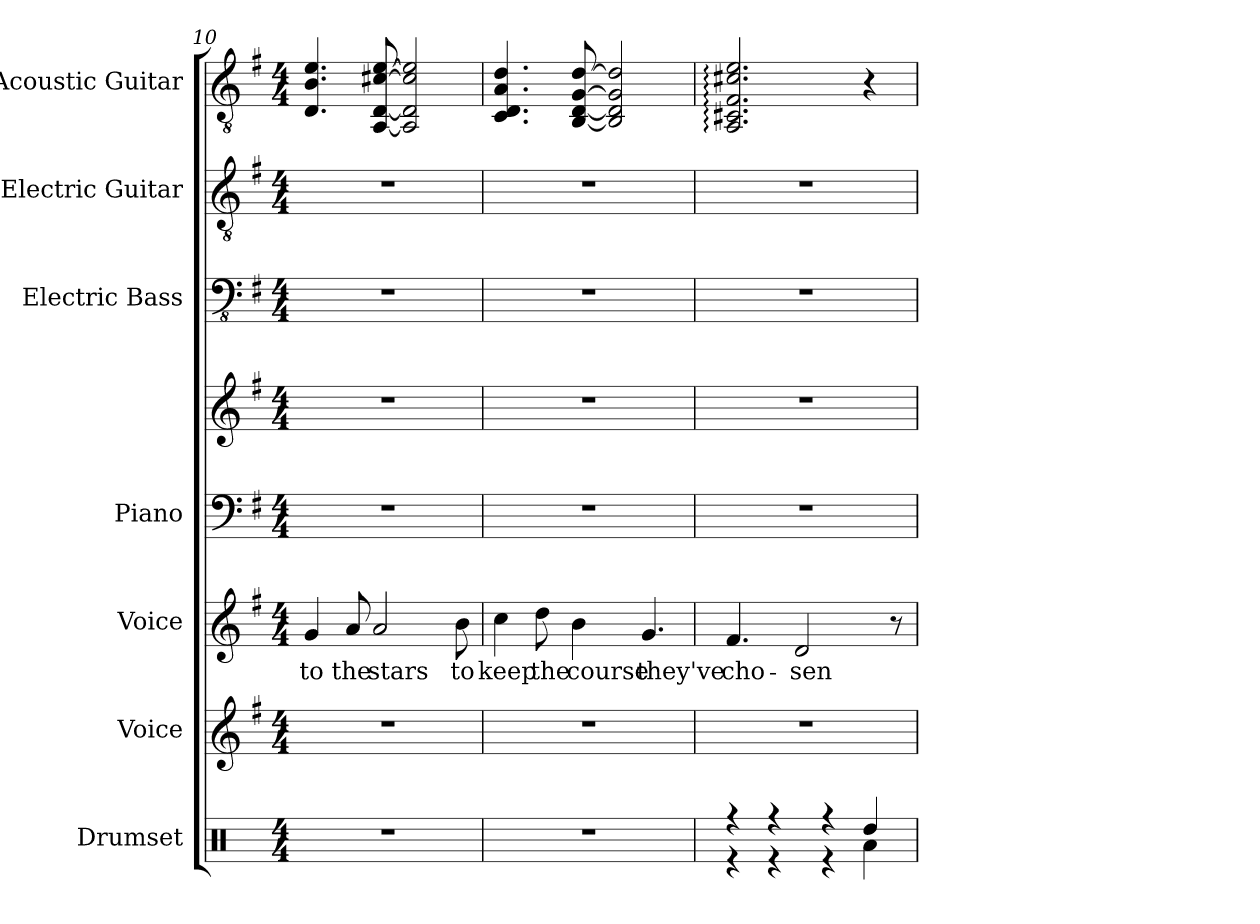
**kern	**kern	**kern	**text	**kern	**kern	**kern	**kern	**kern
*part7	*part6	*part5	*part5	*part4	*part4	*part3	*part2	*part1
*staff8	*staff7	*staff6	*staff6	*staff5	*staff4	*staff3	*staff2	*staff1
*I"Drumset	*I"Voice	*I"Voice	*	*I"Piano	*	*I"Electric Bass	*I"Electric Guitar	*I"Acoustic Guitar
*I'Drs.	*I'Vo.	*I'Vo.	*	*I'Pno.	*	*I'El. B.	*I'El. Guit.	*I'Guit.
!!LO:PB:g=z
*clefX	*clefG2	*clefG2	*	*clefF4	*clefG2	*clefFv4	*clefGv2	*clefGv2
*k[]	*k[f#]	*k[f#]	*	*k[f#]	*k[f#]	*k[f#]	*k[f#]	*k[f#]
*M4/4	*M4/4	*M4/4	*	*M4/4	*M4/4	*M4/4	*M4/4	*M4/4
=10	=10	=10	=10	=10	=10	=10	=10	=10
!	!	!	!LO:LY:b	!	!	!	!	!
1r	1r	4g/	to	1r	1r	1r	1r	4.D/ 4.B/ 4.e/
!	!	!	!LO:LY:b	!	!	!	!	!
.	.	8a/	the	.	.	.	.	.
!	!	!	!LO:LY:b	!	!	!	!	!
.	.	2a/	stars	.	.	.	.	[8AA/ [8D/ [8c#X/ [8e/
.	.	.	.	.	.	.	.	2AA/] 2D/] 2c#/] 2e/]
!	!	!	!LO:LY:b	!	!	!	!	!
.	.	8b\	to	.	.	.	.	.
=11	=11	=11	=11	=11	=11	=11	=11	=11
!	!	!	!LO:LY:b	!	!	!	!	!
1r	1r	4cc\	keep	1r	1r	1r	1r	4.C/ 4.D/ 4.A/ 4.d/
!	!	!	!LO:LY:b	!	!	!	!	!
.	.	8dd\	the	.	.	.	.	.
!	!	!	!LO:LY:b	!	!	!	!	!
.	.	4b\	course	.	.	.	.	[8BB/ [8D/ [8G/ [8d/
.	.	.	.	.	.	.	.	2BB/] 2D/] 2G/] 2d/]
!	!	!	!LO:LY:b	!	!	!	!	!
.	.	4.g/	they've	.	.	.	.	.
=12	=12	=12	=12	=12	=12	=12	=12	=12
*^	*	*	*	*	*	*	*	*
!	!	!	!	!LO:LY:b	!	!	!	!	!
4r	4r	1r	4.f#/	cho-	1r	1r	1r	1r	2.AA/: 2.C#X/: 2.F#/: 2.c#X/: 2.e/:
4r	4r	.	.	.	.	.	.	.	.
!	!	!	!	!LO:LY:b	!	!	!	!	!
.	.	.	2d/	-sen	.	.	.	.	.
4r	4r	.	.	.	.	.	.	.	.
4Rdd/	4Ra\	.	.	.	.	.	.	.	4r
.	.	.	8r	.	.	.	.	.	.
*v	*v	*	*	*	*	*	*	*	*
=	=	=	=	=	=	=	=	=
*-	*-	*-	*-	*-	*-	*-	*-	*-
